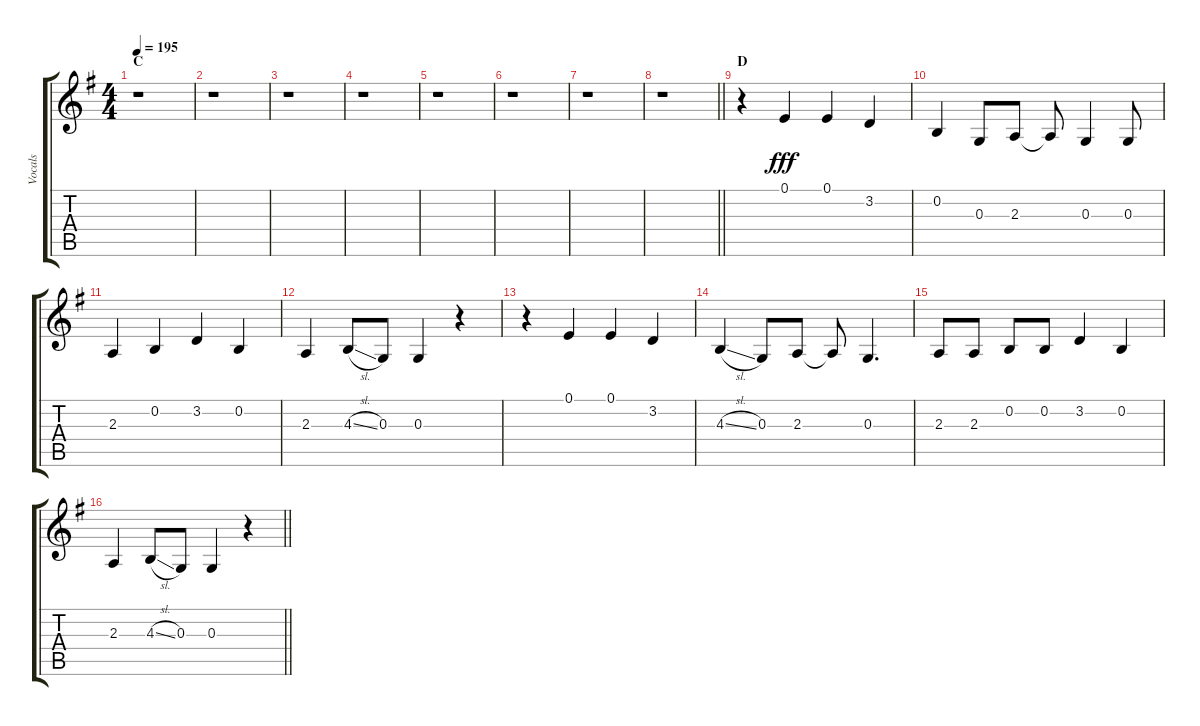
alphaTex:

\track ("Vocals" "Vocals") {instrument voiceoohs}
\staff {score tabs}
\tuning (E4 B3 G3 D3 A2 E2) {hide}
\ts (4 4)
\section ("" "C")
\tempo 195
\clef g2
\ks g
r.1{dy fff} |
r.1 |
r.1 |
r.1 |
r.1 |
r.1 |
r.1 |
\barLineRight lightlight
r.1 |
\section ("" "D")
r.4 0.1.4 0.1.4 3.2.4 |
0.2.4 0.3.8 2.3.8 2.3{t}.8 0.3.4 0.3.8 |
2.3.4 0.2.4 3.2.4 0.2.4 |
2.3.4 4.3{sl}.8 0.3.8 0.3.4 r.4 |
r.4 0.1.4 0.1.4 3.2.4 |
4.3{sl}.4 0.3.8 2.3.8 2.3{t}.8 0.3.4{d} |
2.3.8 2.3.8 0.2.8 0.2.8 3.2.4 0.2.4 |
\barLineRight lightlight
2.3.4 4.3{sl}.8 0.3.8 0.3.4 r.4
